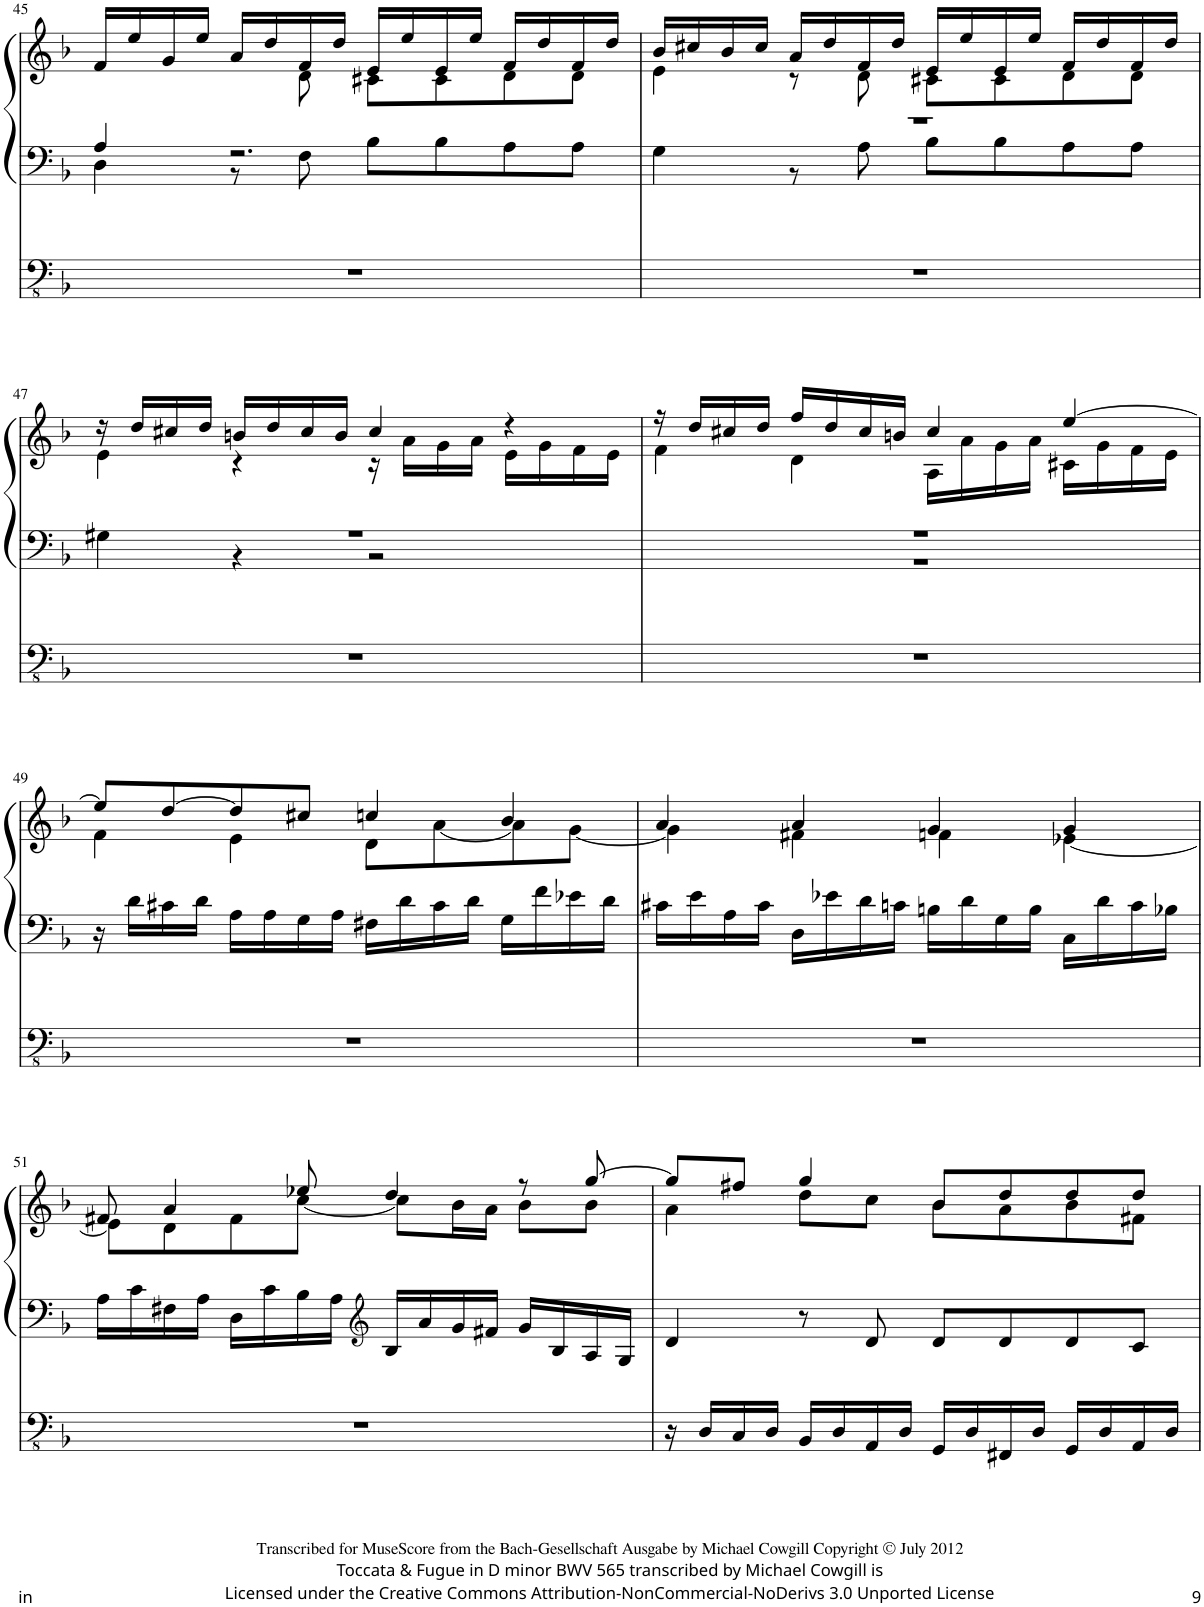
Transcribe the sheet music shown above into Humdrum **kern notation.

**kern	**kern	**kern
*part1	*part1	*part1
*staff3	*staff2	*staff1
*I"Organ	*	*
!!LO:PB:g=z
*clefFv4	*clefF4	*clefG2
*Trd1c2	*Trd1c2	*Trd1c2
*k[b-]	*k[b-]	*k[b-]
*M4/4	*M4/4	*M4/4
=45	=45	=45
*	*^	*^
1r	4A/	4D\	16f/LL	4.ryy
.	.	.	16ee/	.
.	.	.	16g/	.
.	.	.	16ee/JJ	.
.	2.r	8r	16a/LL	.
.	.	.	16dd/	.
.	.	8F\	16f/	8d\
.	.	.	16dd/JJ	.
.	.	8B-\L	16e/LL	8c#X\L
.	.	.	16ee/	.
.	.	8B-\	16e/	8c#\
.	.	.	16ee/JJ	.
.	.	8A\	16f/LL	8d\
.	.	.	16dd/	.
.	.	8A\J	16f/	8d\J
.	.	.	16dd/JJ	.
=46	=46	=46	=46	=46
1r	1r	4G\	16b-/LL	4e\
.	.	.	16cc#X/	.
.	.	.	16b-/	.
.	.	.	16cc#/JJ	.
.	.	8r	16a/LL	8r
.	.	.	16dd/	.
.	.	8A\	16f/	8d\
.	.	.	16dd/JJ	.
.	.	8B-\L	16e/LL	8c#X\L
.	.	.	16ee/	.
.	.	8B-\	16e/	8c#\
.	.	.	16ee/JJ	.
.	.	8A\	16f/LL	8d\
.	.	.	16dd/	.
.	.	8A\J	16f/	8d\J
.	.	.	16dd/JJ	.
!!LO:LB:g=z	!!
=47	=47	=47	=47	=47
1r	1r	4G#X\	16r	4e\
.	.	.	16dd/LL	.
.	.	.	16cc#X/	.
.	.	.	16dd/JJ	.
.	.	4r	16bn/LL	4r
.	.	.	16dd/	.
.	.	.	16cc#/	.
.	.	.	16b/JJ	.
.	.	2r	4cc#/	16r
.	.	.	.	16a\LL
.	.	.	.	16g\
.	.	.	.	16a\JJ
.	.	.	4r	16e\LL
.	.	.	.	16g\
.	.	.	.	16f\
.	.	.	.	16e\JJ
=48	=48	=48	=48	=48
1r	1r	1r	16r	4f\
.	.	.	16dd/LL	.
.	.	.	16cc#X/	.
.	.	.	16dd/JJ	.
.	.	.	16ff/LL	4d\
.	.	.	16dd/	.
.	.	.	16cc#/	.
.	.	.	16bn/JJ	.
.	.	.	4cc#/	16A\LL
.	.	.	.	16a\
.	.	.	.	16g\
.	.	.	.	16a\JJ
.	.	.	[4ee/	16c#X\LL
.	.	.	.	16g\
.	.	.	.	16f\
.	.	.	.	16e\JJ
*	*v	*v	*	*
!!LO:LB:g=z	!!
=49	=49	=49	=49
1r	16r	8ee/L]	4f\
.	16d\LL	.	.
.	16c#X\	[8dd/	.
.	16d\JJ	.	.
.	16A\LL	8dd/]	4e\
.	16A\	.	.
.	16G\	8cc#X/J	.
.	16A\JJ	.	.
.	16F#X\LL	4ccn/	8d\L
.	16d\	.	.
.	16c#\	.	[8a\
.	16d\JJ	.	.
.	16G\LL	4b-/	8a\]
.	16f\	.	.
.	16e-X\	.	[8g\J
.	16d\JJ	.	.
=50	=50	=50	=50
1r	16c#X\LL	4a/	4g\]
.	16e\	.	.
.	16A\	.	.
.	16c#\JJ	.	.
.	16D\LL	4a/	4f#X\
.	16e-X\	.	.
.	16d\	.	.
.	16cn\JJ	.	.
.	16Bn\LL	4g/	4fn\
.	16d\	.	.
.	16G\	.	.
.	16B\JJ	.	.
.	16C\LL	4g/	[4e-X\
.	16d\	.	.
.	16c\	.	.
.	16B-X\JJ	.	.
!!LO:LB:g=z	!!
=51	=51	=51	=51
1r	16A\LL	8f#X/	8e-\L]
.	16c\	.	.
.	16F#X\	4a/	8d\
.	16A\JJ	.	.
.	16D\LL	.	8f#\
.	16c\	.	.
.	16B-\	8ee-X/	[8cc\J
.	16A\JJ	.	.
*	*clefG2	*	*
.	16B-/LL	4dd/	8cc\L]
.	16a/	.	.
.	16g/	.	16b-\L
.	16f#X/JJ	.	16a\JJ
.	16g/LL	8r	8b-\L
.	16B-/	.	.
.	16A/	[8gg/	8b-\J
.	16G/JJ	.	.
=52	=52	=52	=52
16r	4d/	8gg/L]	4a\
16DD/LL	.	.	.
16CC/	.	8ff#X/J	.
16DD/JJ	.	.	.
16BBB-/LL	8r	4gg/	8dd\L
16DD/	.	.	.
16AAA/	8d/	.	8cc\J
16DD/JJ	.	.	.
16GGG/LL	8d/L	8b-/L	8b-\L
16DD/	.	.	.
16FFF#X/	8d/	8dd/	8a\
16DD/JJ	.	.	.
16GGG/LL	8d/	8dd/	8b-\
16DD/	.	.	.
16AAA/	8c/J	8dd/J	8f#X\J
16DD/JJ	.	.	.
*	*	*v	*v
=	=	=
*-	*-	*-
